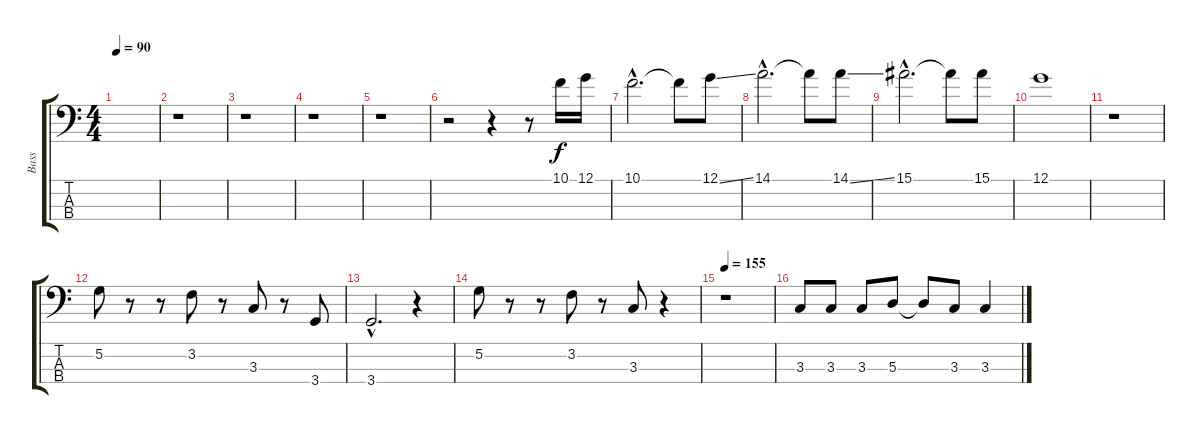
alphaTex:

\track ("Bass" "Bass") {instrument acousticbass}
\staff {score tabs}
\tuning (G2 D2 A1 E1) {hide}
\ts (4 4)
\tempo 90
\clef f4
\ks c
|
r.1 |
r.1 |
r.1 |
r.1 |
r.2 r.4 r.8 10.1.16 12.1.16 |
10.1{hac}.2{d} 10.1{t}.8 12.1{ss}.8 |
14.1{hac}.2{d} 14.1{t}.8 14.1{ss}.8 |
15.1{hac}.2{d} 15.1{t}.8 15.1.8 |
12.1.1 |
r.1 |
5.2.8 r.8 r.8 3.2.8 r.8 3.3.8 r.8 3.4.8 |
3.4{hac}.2{d} r.4 |
5.2.8 r.8 r.8 3.2.8 r.8 3.3.8 r.4 |
\tempo 155
r.1 |
3.3.8 3.3.8 3.3.8 5.3.8 5.3{t}.8 3.3.8 3.3.4
